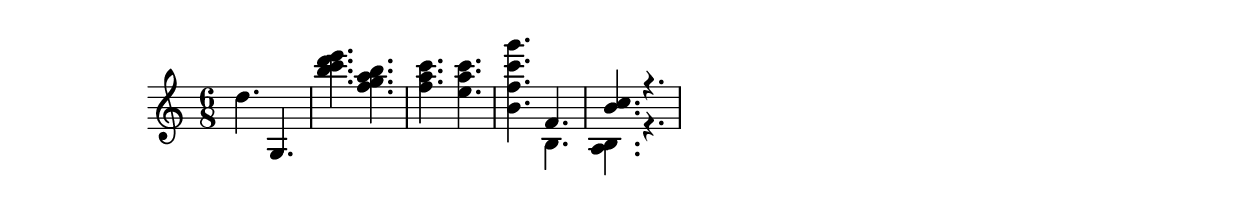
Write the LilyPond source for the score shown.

\version "2.1.30" \header{


    texidoc=" Noteheads can have dots, and rests too.  
    Augmentation dots should never be printed on a staff line,
but rather be shifted vertically. They should go up, but in case of
multiple parts, the down stems have down shifted dots.  In case of
chords, all dots should be in a column.  The dots follow the shift
of rests when avoiding collisions.

The priorities to print the dots are (ranked in importance):

@itemize @bullet
@item keeping dots off staff lines,
@item keeping dots close to their  note heads,
@item moving dots in the direction specified by the voice,
@item moving dots up.
@end itemize

"
}



\score { 
  \context Voice \notes\relative c'' {
    \time 6/8
	d4. g,,
    \stemDown
    <b'' c d e>4.  <f g a b>
    <f a c> <e a c> <b f' c' g'>
	
	
    <<
	{ f  <b c> r4.  }\\
	{ b, <a b> r4. }
    >>
	
	
  }
  \paper { }  
  \midi { }
}

